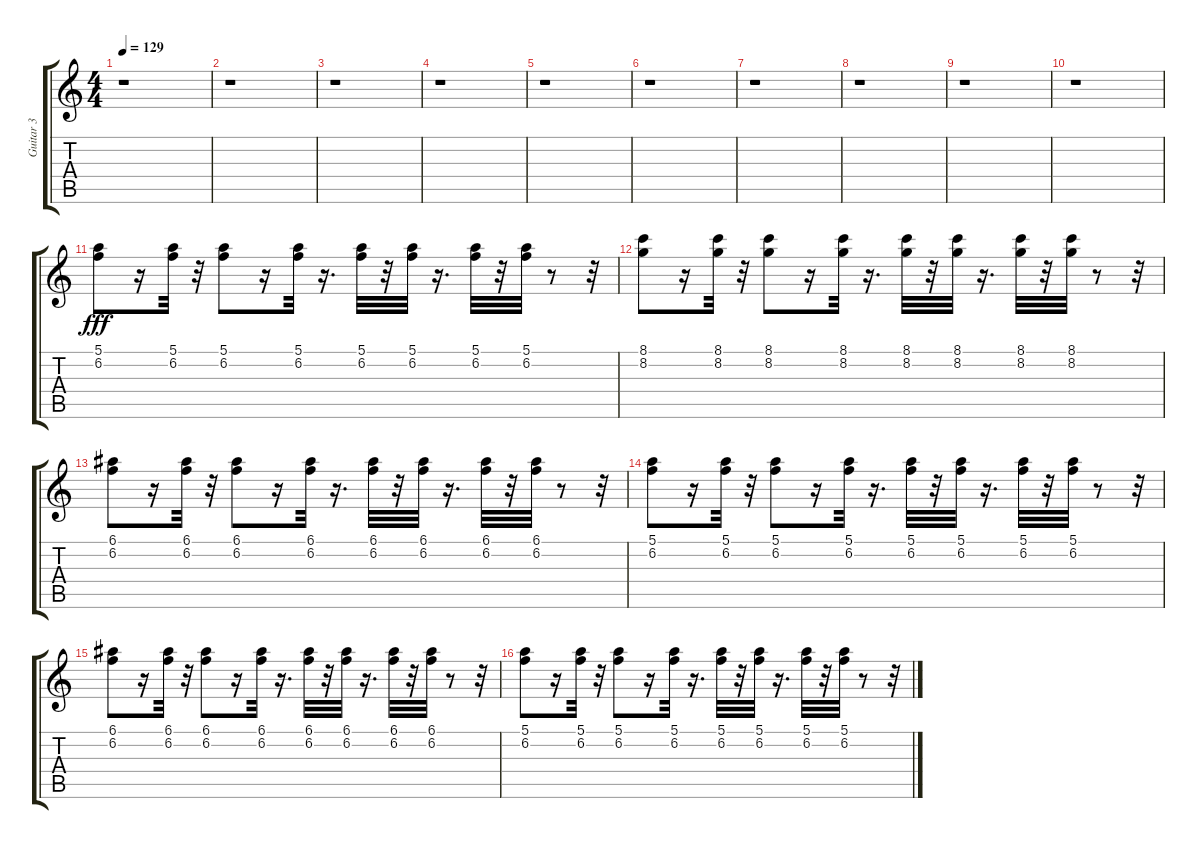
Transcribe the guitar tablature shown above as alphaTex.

\track ("Guitar 3" "Guitar 3") {instrument electricguitarclean}
\staff {score tabs}
\tuning (E4 B3 G3 D3 A2 E2) {hide}
\ts (4 4)
\tempo 129
\clef g2
\ks c
r.1{dy fff} |
r.1 |
r.1 |
r.1 |
r.1 |
r.1 |
r.1 |
r.1 |
r.1 |
r.1 |
(5.1 6.2).8 r.16 (5.1 6.2).32 r.32 (5.1 6.2).8 r.16 (5.1 6.2).32 r.16{d} (5.1 6.2).32 r.32 (5.1 6.2).32 r.16{d} (5.1 6.2).32 r.32 (5.1 6.2).32 r.8 r.32 |
(8.1 8.2).8 r.16 (8.1 8.2).32 r.32 (8.1 8.2).8 r.16 (8.1 8.2).32 r.16{d} (8.1 8.2).32 r.32 (8.1 8.2).32 r.16{d} (8.1 8.2).32 r.32 (8.1 8.2).32 r.8 r.32 |
(6.1 6.2).8 r.16 (6.1 6.2).32 r.32 (6.1 6.2).8 r.16 (6.1 6.2).32 r.16{d} (6.1 6.2).32 r.32 (6.1 6.2).32 r.16{d} (6.1 6.2).32 r.32 (6.1 6.2).32 r.8 r.32 |
(5.1 6.2).8 r.16 (5.1 6.2).32 r.32 (5.1 6.2).8 r.16 (5.1 6.2).32 r.16{d} (5.1 6.2).32 r.32 (5.1 6.2).32 r.16{d} (5.1 6.2).32 r.32 (5.1 6.2).32 r.8 r.32 |
(6.1 6.2).8 r.16 (6.1 6.2).32 r.32 (6.1 6.2).8 r.16 (6.1 6.2).32 r.16{d} (6.1 6.2).32 r.32 (6.1 6.2).32 r.16{d} (6.1 6.2).32 r.32 (6.1 6.2).32 r.8 r.32 |
(5.1 6.2).8 r.16 (5.1 6.2).32 r.32 (5.1 6.2).8 r.16 (5.1 6.2).32 r.16{d} (5.1 6.2).32 r.32 (5.1 6.2).32 r.16{d} (5.1 6.2).32 r.32 (5.1 6.2).32 r.8 r.32
